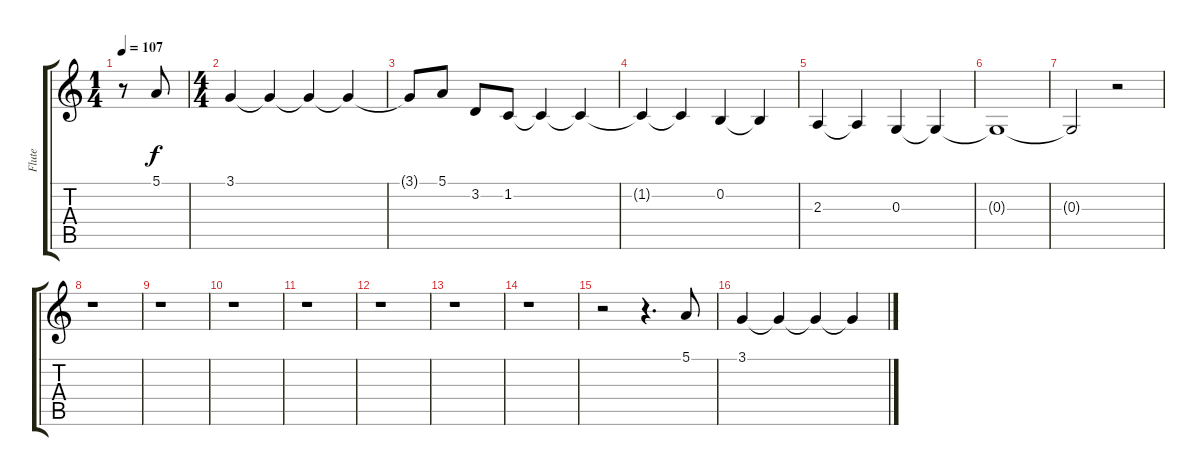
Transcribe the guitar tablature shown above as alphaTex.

\track ("Flute" "Flute") {instrument flute}
\staff {score tabs}
\tuning (E4 B3 G3 D3 A2 E2) {hide}
\ts (1 4)
\tempo 107
\clef g2
\ks c
r.8{dy f instrument flute} 5.1.8 |
\ts (4 4)
3.1.4 3.1{t}.4 3.1{t}.4 3.1{t}.4 |
3.1{t}.8 5.1.8 3.2.8 1.2.8 1.2{t}.4 1.2{t}.4 |
1.2{t}.4 1.2{t}.4 0.2.4 0.2{t}.4 |
2.3.4 2.3{t}.4 0.3.4{volume 0} 0.3{t}.4 |
0.3{t}.1 |
0.3{t}.2 r.2 |
r.1 |
r.1 |
r.1 |
r.1 |
r.1 |
r.1 |
r.1 |
r.2{volume 14} r.4{d} 5.1.8 |
3.1.4{volume 8} 3.1{t}.4 3.1{t}.4 3.1{t}.4
